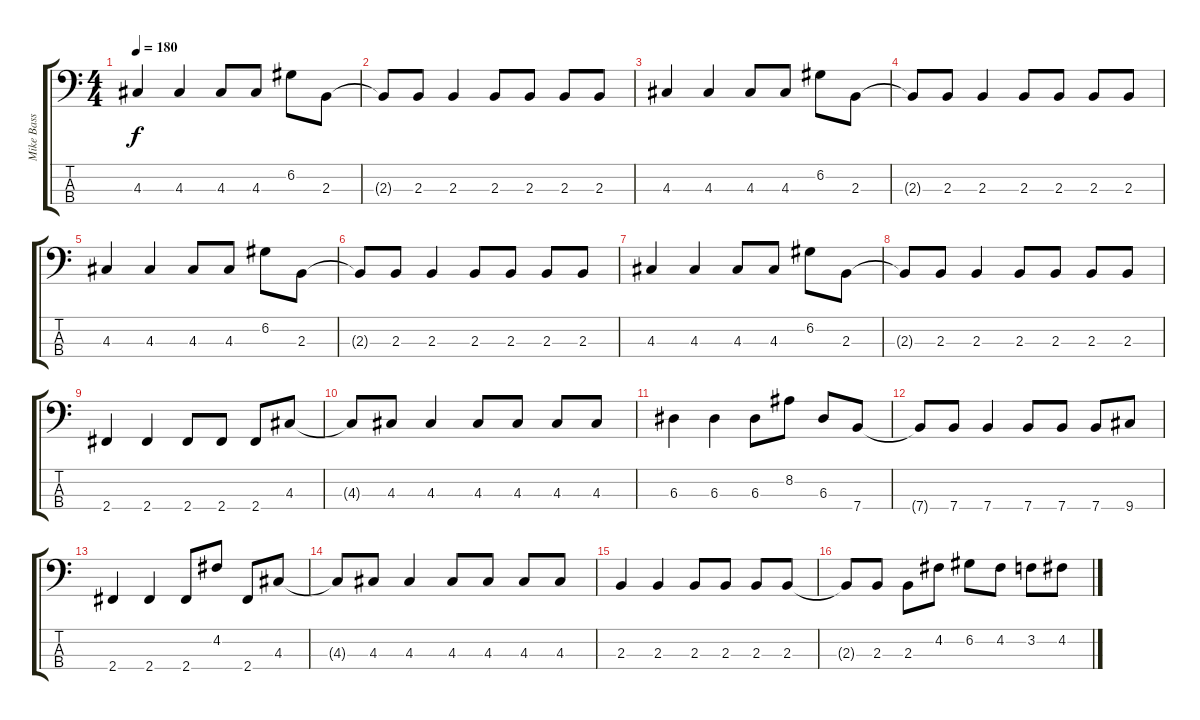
\track ("Mike Bass" "Mike Bass") {instrument electricbasspick}
\staff {score tabs}
\tuning (E2 D2 A1 E1) {hide}
\ts (4 4)
\tempo 180
\clef f4
\ks c
4.3.4{dy f} 4.3.4 4.3.8 4.3.8 6.2.8 2.3.8 |
2.3{t}.8 2.3.8 2.3.4 2.3.8 2.3.8 2.3.8 2.3.8 |
4.3.4 4.3.4 4.3.8 4.3.8 6.2.8 2.3.8 |
2.3{t}.8 2.3.8 2.3.4 2.3.8 2.3.8 2.3.8 2.3.8 |
4.3.4 4.3.4 4.3.8 4.3.8 6.2.8 2.3.8 |
2.3{t}.8 2.3.8 2.3.4 2.3.8 2.3.8 2.3.8 2.3.8 |
4.3.4 4.3.4 4.3.8 4.3.8 6.2.8 2.3.8 |
2.3{t}.8 2.3.8 2.3.4 2.3.8 2.3.8 2.3.8 2.3.8 |
2.4.4 2.4.4 2.4.8 2.4.8 2.4.8 4.3.8 |
4.3{t}.8 4.3.8 4.3.4 4.3.8 4.3.8 4.3.8 4.3.8 |
6.3.4 6.3.4 6.3.8 8.2.8 6.3.8 7.4.8 |
7.4{t}.8 7.4.8 7.4.4 7.4.8 7.4.8 7.4.8 9.4.8 |
2.4.4 2.4.4 2.4.8 4.2.8 2.4.8 4.3.8 |
4.3{t}.8 4.3.8 4.3.4 4.3.8 4.3.8 4.3.8 4.3.8 |
2.3.4 2.3.4 2.3.8 2.3.8 2.3.8 2.3.8 |
2.3{t}.8 2.3.8 2.3.8 4.2.8 6.2.8 4.2.8 3.2.8 4.2.8
